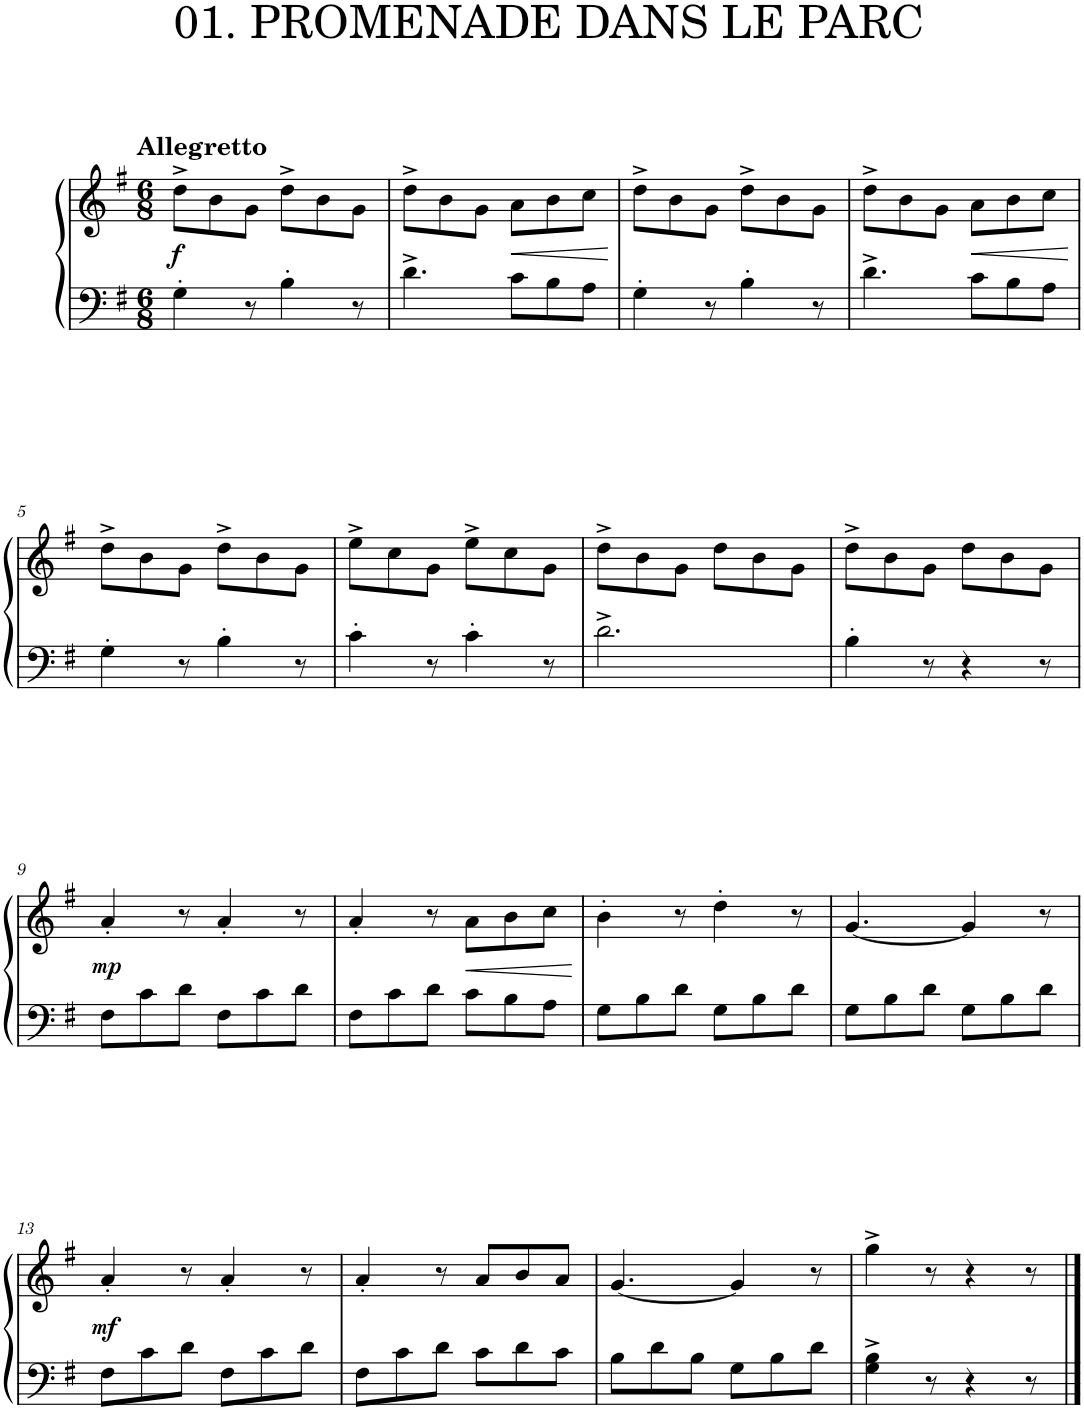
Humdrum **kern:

**kern	**kern	**dynam
*part1	*part1	*part1
*staff2	*staff1	*staff1/2
*I"Piano	*	*
*I'Pno.	*	*
*clefF4	*clefG2	*
*k[f#]	*k[f#]	*
*M6/8	*M6/8	*
=1	=1	=1
!	!LO:TX:a:B:t=Allegretto	!
!	!	!LO:DY:b
4G'\	8dd^\L	f
.	8b\	.
8r	8g\J	.
4B'\	8dd^\L	.
.	8b\	.
8r	8g\J	.
=2	=2	=2
4.d^\	8dd^\L	.
.	8b\	.
.	8g\J	.
!	!	!LO:HP:b
8c\L	8a\L	<
8B\	8b\	.
8A\J	8cc\J	.
.	.	[
=3	=3	=3
4G'\	8dd^\L	.
.	8b\	.
8r	8g\J	.
4B'\	8dd^\L	.
.	8b\	.
8r	8g\J	.
=4	=4	=4
4.d^\	8dd^\L	.
.	8b\	.
.	8g\J	.
!	!	!LO:HP:b
8c\L	8a\L	<
8B\	8b\	.
8A\J	8cc\J	.
.	.	[
!!LO:LB:g=z
=5	=5	=5
4G'\	8dd^\L	.
.	8b\	.
8r	8g\J	.
4B'\	8dd^\L	.
.	8b\	.
8r	8g\J	.
=6	=6	=6
4c'\	8ee^\L	.
.	8cc\	.
8r	8g\J	.
4c'\	8ee^\L	.
.	8cc\	.
8r	8g\J	.
=7	=7	=7
2.d^\	8dd^\L	.
.	8b\	.
.	8g\J	.
.	8dd\L	.
.	8b\	.
.	8g\J	.
=8	=8	=8
4B'\	8dd^\L	.
.	8b\	.
8r	8g\J	.
4r	8dd\L	.
.	8b\	.
8r	8g\J	.
!!LO:LB:g=z
=9	=9	=9
!	!	!LO:DY:b
8F#\L	4a'/	mp
8c\	.	.
8d\J	8r	.
8F#\L	4a'/	.
8c\	.	.
8d\J	8r	.
=10	=10	=10
8F#\L	4a'/	.
8c\	.	.
8d\J	8r	.
!	!	!LO:HP:b
8c\L	8a\L	<
8B\	8b\	.
8A\J	8cc\J	.
.	.	[
=11	=11	=11
8G\L	4b'\	.
8B\	.	.
8d\J	8r	.
8G\L	4dd'\	.
8B\	.	.
8d\J	8r	.
=12	=12	=12
8G\L	[4.g/	.
8B\	.	.
8d\J	.	.
8G\L	4g/]	.
8B\	.	.
8d\J	8r	.
!!LO:LB:g=z
=13	=13	=13
!	!	!LO:DY:b
8F#\L	4a'/	mf
8c\	.	.
8d\J	8r	.
8F#\L	4a'/	.
8c\	.	.
8d\J	8r	.
=14	=14	=14
8F#\L	4a'/	.
8c\	.	.
8d\J	8r	.
8c\L	8a/L	.
8d\	8b/	.
8c\J	8a/J	.
=15	=15	=15
8B\L	[4.g/	.
8d\	.	.
8B\J	.	.
8G\L	4g/]	.
8B\	.	.
8d\J	8r	.
=16	=16	=16
4G\^ 4B\^	4gg^\	.
8r	8r	.
4r	4r	.
8r	8r	.
==	==	==
*-	*-	*-
